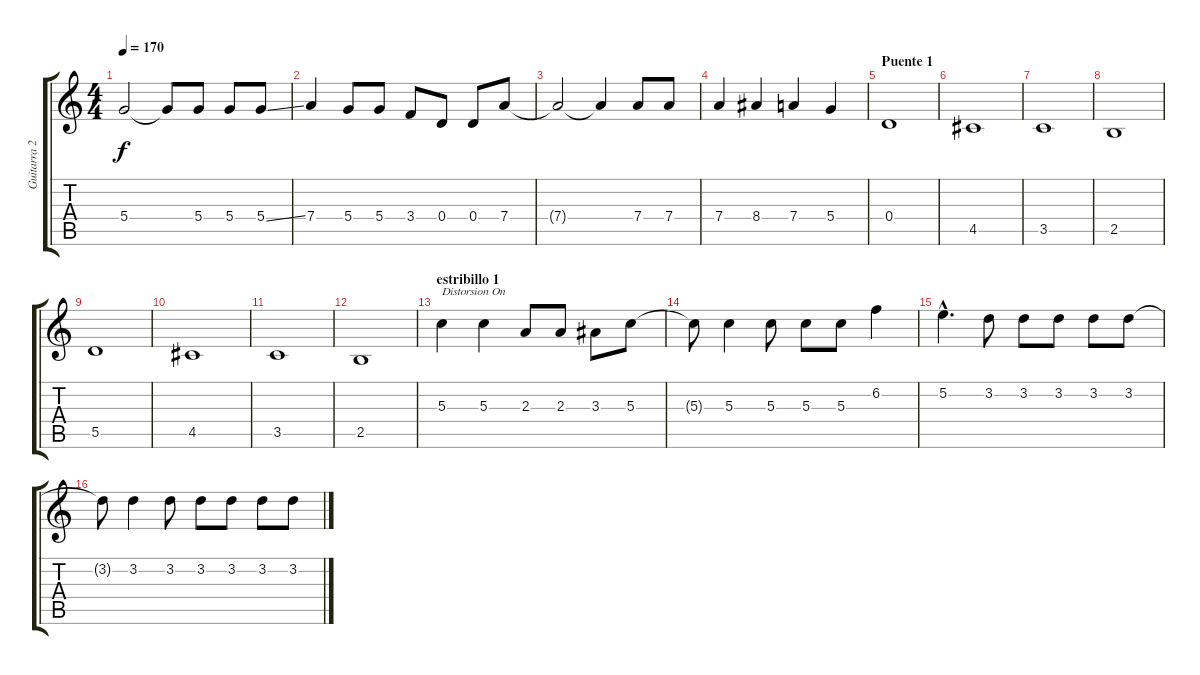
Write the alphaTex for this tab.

\track ("Guitarra 2" "Guitarra 2") {instrument electricguitarjazz}
\staff {score tabs}
\tuning (E4 B3 G3 D3 A2 E2) {hide}
\ts (4 4)
\tempo 170
\clef g2
\ks c
5.4{t}.2{dy f} 5.4{t}.8 5.4.8 5.4.8 5.4{ss}.8 |
7.4.4 5.4.8 5.4.8 3.4.8 0.4.8 0.4.8 7.4.8 |
7.4{t}.2 7.4{t}.4 7.4.8 7.4.8 |
7.4.4 8.4.4 7.4.4 5.4.4 |
\section ("" "Puente 1")
0.4.1 |
4.5.1 |
3.5.1 |
2.5.1 |
5.5.1 |
4.5.1 |
3.5.1 |
2.5.1 |
\section ("" "estribillo 1")
5.3.4{txt "Distorsion On" instrument overdrivenguitar} 5.3.4 2.3.8 2.3.8 3.3.8 5.3.8 |
5.3{t}.8 5.3.4 5.3.8 5.3.8 5.3.8 6.2.4 |
5.2{hac}.4{d} 3.2.8 3.2.8 3.2.8 3.2.8 3.2.8 |
3.2{t}.8 3.2.4 3.2.8 3.2.8 3.2.8 3.2.8 3.2.8
